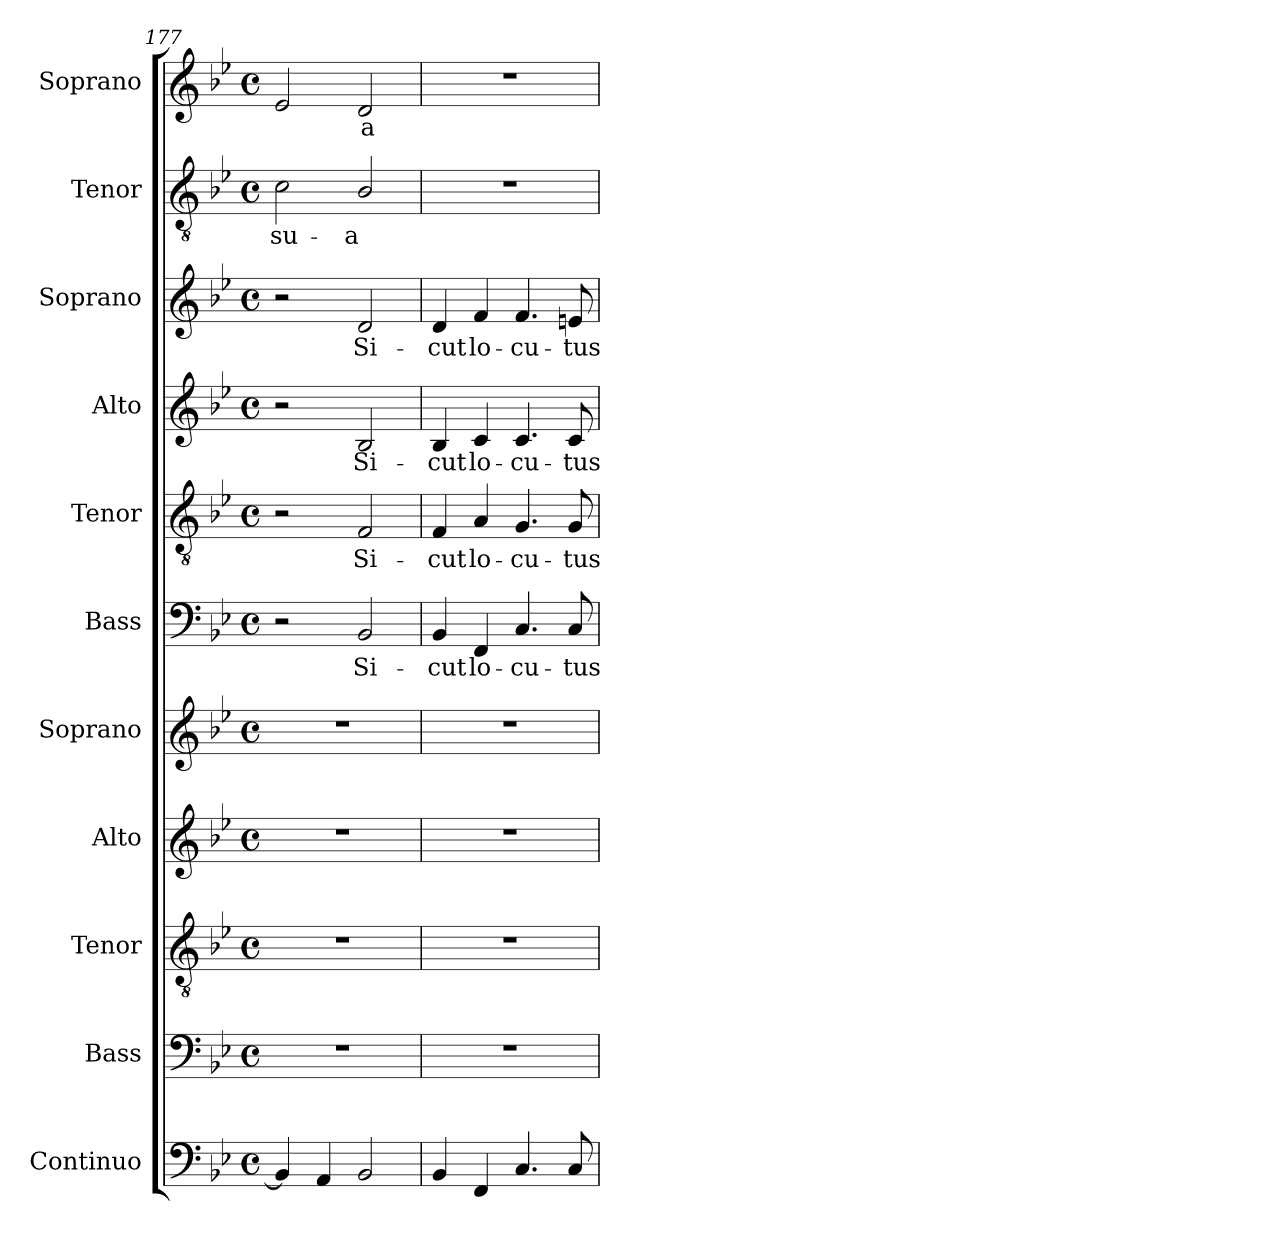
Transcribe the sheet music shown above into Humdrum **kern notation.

**kern	**kern	**kern	**kern	**kern	**kern	**text	**kern	**text	**kern	**text	**kern	**text	**kern	**text	**kern	**text
*part11	*part10	*part9	*part8	*part7	*part6	*part6	*part5	*part5	*part4	*part4	*part3	*part3	*part2	*part2	*part1	*part1
*staff11	*staff10	*staff9	*staff8	*staff7	*staff6	*staff6	*staff5	*staff5	*staff4	*staff4	*staff3	*staff3	*staff2	*staff2	*staff1	*staff1
*I"Continuo	*I"Bass	*I"Tenor	*I"Alto	*I"Soprano	*I"Bass	*	*I"Tenor	*	*I"Alto	*	*I"Soprano	*	*I"Tenor	*	*I"Soprano	*
*I'Cont.	*I'B.	*I'T.	*I'A.	*I'S.	*I'B.	*	*I'T.	*	*I'A.	*	*I'S.	*	*I'T.	*	*I'S.	*
*clefF4	*clefF4	*clefGv2	*clefG2	*clefG2	*clefF4	*	*clefGv2	*	*clefG2	*	*clefG2	*	*clefGv2	*	*clefG2	*
*	*	*ITrd7c12	*	*	*	*	*ITrd7c12	*	*	*	*	*	*ITrd7c12	*	*	*
*k[b-e-]	*k[b-e-]	*k[b-e-]	*k[b-e-]	*k[b-e-]	*k[b-e-]	*	*k[b-e-]	*	*k[b-e-]	*	*k[b-e-]	*	*k[b-e-]	*	*k[b-e-]	*
*B-:	*B-:	*B-:	*B-:	*B-:	*B-:	*	*B-:	*	*B-:	*	*B-:	*	*B-:	*	*B-:	*
*M4/4	*M4/4	*M4/4	*M4/4	*M4/4	*M4/4	*	*M4/4	*	*M4/4	*	*M4/4	*	*M4/4	*	*M4/4	*
*met(c)	*met(c)	*met(c)	*met(c)	*met(c)	*met(c)	*	*met(c)	*	*met(c)	*	*met(c)	*	*met(c)	*	*met(c)	*
=177	=177	=177	=177	=177	=177	=177	=177	=177	=177	=177	=177	=177	=177	=177	=177	=177
!	!	!	!	!	!	!	!	!	!	!	!	!	!	!LO:LY:b:color=#000000	!	!
4BB-i/]	1r	1r	1r	1r	2r	.	2r	.	2r	.	2r	.	2Ci\	su-	2e-i/	.
4AAi/	.	.	.	.	.	.	.	.	.	.	.	.	.	.	.	.
!	!	!	!	!	!	!LO:LY:b:color=#000000	!	!	!	!	!	!	!	!	!	!
!	!	!	!	!	!	!	!	!LO:LY:b:color=#000000	!	!	!	!	!	!	!	!
!	!	!	!	!	!	!	!	!	!	!LO:LY:b:color=#000000	!	!	!	!	!	!
!	!	!	!	!	!	!	!	!	!	!	!	!LO:LY:b:color=#000000	!	!	!	!
!	!	!	!	!	!	!	!	!	!	!	!	!	!	!LO:LY:b:color=#000000	!	!
!	!	!	!	!	!	!	!	!	!	!	!	!	!	!	!	!LO:LY:b:color=#000000
2BB-i/	.	.	.	.	2BB-i/	Si-	2FFi/	Si-	2B-i/	Si-	2di/	Si-	2BB-i/	-a	2di/	-a
=178	=178	=178	=178	=178	=178	=178	=178	=178	=178	=178	=178	=178	=178	=178	=178	=178
!	!	!	!	!	!	!LO:LY:b:color=#000000	!	!	!	!	!	!	!	!	!	!
!	!	!	!	!	!	!	!	!LO:LY:b:color=#000000	!	!	!	!	!	!	!	!
!	!	!	!	!	!	!	!	!	!	!LO:LY:b:color=#000000	!	!	!	!	!	!
!	!	!	!	!	!	!	!	!	!	!	!	!LO:LY:b:color=#000000	!	!	!	!
4BB-i/	1r	1r	1r	1r	4BB-i/	-cut	4FFi/	-cut	4B-i/	-cut	4di/	-cut	1r	.	1r	.
!	!	!	!	!	!	!LO:LY:b:color=#000000	!	!	!	!	!	!	!	!	!	!
!	!	!	!	!	!	!	!	!LO:LY:b:color=#000000	!	!	!	!	!	!	!	!
!	!	!	!	!	!	!	!	!	!	!LO:LY:b:color=#000000	!	!	!	!	!	!
!	!	!	!	!	!	!	!	!	!	!	!	!LO:LY:b:color=#000000	!	!	!	!
4FFi/	.	.	.	.	4FFi/	lo-	4AAi/	lo-	4ci/	lo-	4fi/	lo-	.	.	.	.
!	!	!	!	!	!	!LO:LY:b:color=#000000	!	!	!	!	!	!	!	!	!	!
!	!	!	!	!	!	!	!	!LO:LY:b:color=#000000	!	!	!	!	!	!	!	!
!	!	!	!	!	!	!	!	!	!	!LO:LY:b:color=#000000	!	!	!	!	!	!
!	!	!	!	!	!	!	!	!	!	!	!	!LO:LY:b:color=#000000	!	!	!	!
4.Ci/	.	.	.	.	4.Ci/	-cu-	4.GGi/	-cu-	4.ci/	-cu-	4.fi/	-cu-	.	.	.	.
!	!	!	!	!	!	!LO:LY:b:color=#000000	!	!	!	!	!	!	!	!	!	!
!	!	!	!	!	!	!	!	!LO:LY:b:color=#000000	!	!	!	!	!	!	!	!
!	!	!	!	!	!	!	!	!	!	!LO:LY:b:color=#000000	!	!	!	!	!	!
!	!	!	!	!	!	!	!	!	!	!	!	!LO:LY:b:color=#000000	!	!	!	!
8Ci/	.	.	.	.	8Ci/	-tus	8GGi/	-tus	8ci/	-tus	8eni/	-tus	.	.	.	.
=	=	=	=	=	=	=	=	=	=	=	=	=	=	=	=	=
*-	*-	*-	*-	*-	*-	*-	*-	*-	*-	*-	*-	*-	*-	*-	*-	*-
